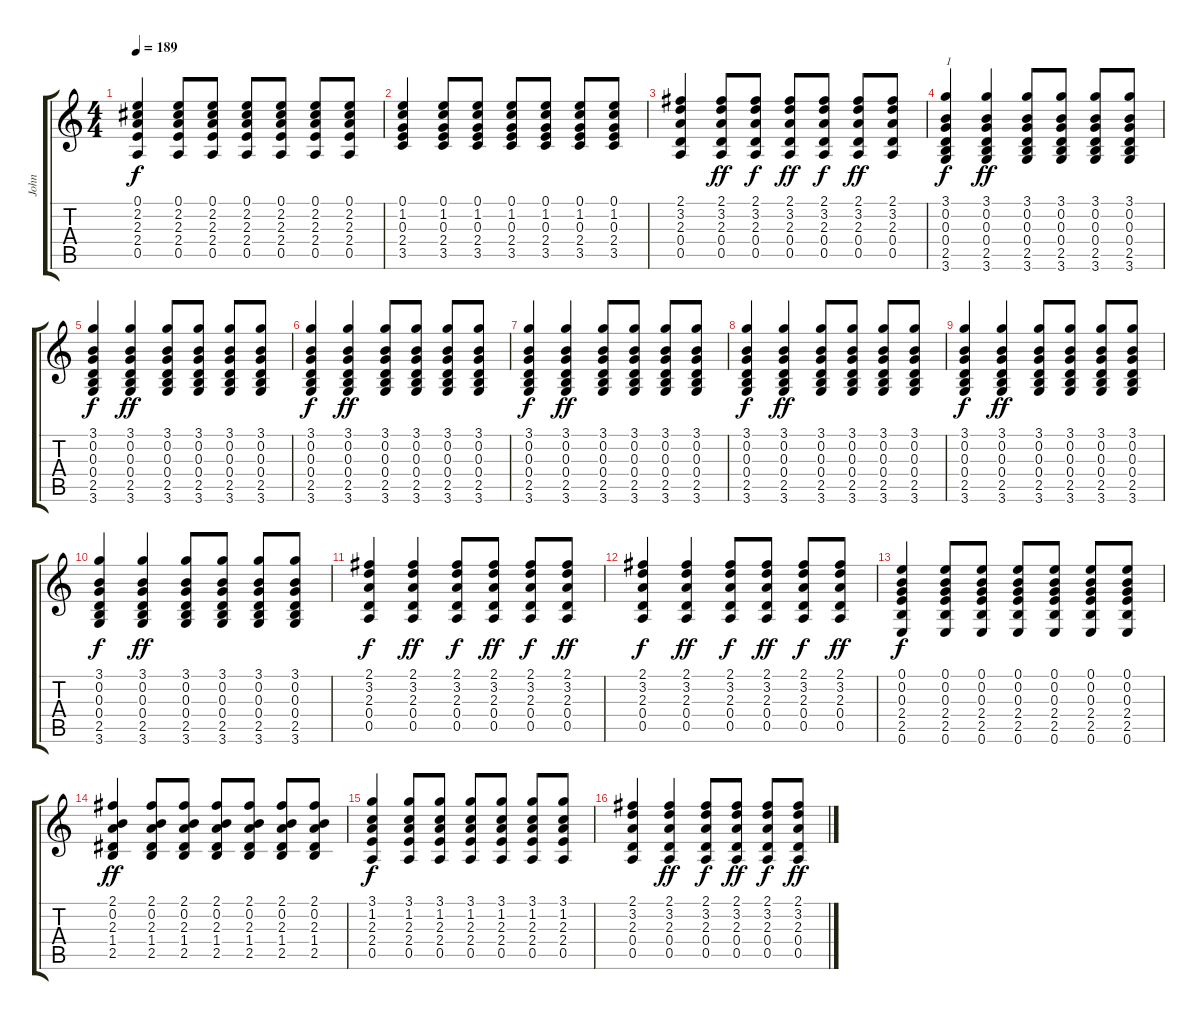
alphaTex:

\track ("John" "John") {instrument acousticguitarsteel}
\staff {score tabs}
\tuning (E4 B3 G3 D3 A2 E2) {hide}
\ts (4 4)
\tempo 189
\clef g2
\ks c
(0.1 2.2 2.3 2.4 0.5).4{dy f} (0.1 2.2 2.3 2.4 0.5).8 (0.1 2.2 2.3 2.4 0.5).8 (0.1 2.2 2.3 2.4 0.5).8 (0.1 2.2 2.3 2.4 0.5).8 (0.1 2.2 2.3 2.4 0.5).8 (0.1 2.2 2.3 2.4 0.5).8 |
(0.1 1.2 0.3 2.4 3.5).4 (0.1 1.2 0.3 2.4 3.5).8 (0.1 1.2 0.3 2.4 3.5).8 (0.1 1.2 0.3 2.4 3.5).8 (0.1 1.2 0.3 2.4 3.5).8 (0.1 1.2 0.3 2.4 3.5).8 (0.1 1.2 0.3 2.4 3.5).8 |
(2.1 3.2 2.3 0.4 0.5).4 (2.1 3.2 2.3 0.4 0.5).8{dy ff} (2.1 3.2 2.3 0.4 0.5).8{dy f} (2.1 3.2 2.3 0.4 0.5).8{dy ff} (2.1 3.2 2.3 0.4 0.5).8{dy f} (2.1 3.2 2.3 0.4 0.5).8{dy ff} (2.1 3.2 2.3 0.4 0.5).8 |
(3.1 0.2 0.3 0.4 2.5 3.6).4{txt "1" dy f} (3.1 0.2 0.3 0.4 2.5 3.6).4{dy ff} (3.1 0.2 0.3 0.4 2.5 3.6).8 (3.1 0.2 0.3 0.4 2.5 3.6).8 (3.1 0.2 0.3 0.4 2.5 3.6).8 (3.1 0.2 0.3 0.4 2.5 3.6).8 |
(3.1 0.2 0.3 0.4 2.5 3.6).4{dy f} (3.1 0.2 0.3 0.4 2.5 3.6).4{dy ff} (3.1 0.2 0.3 0.4 2.5 3.6).8 (3.1 0.2 0.3 0.4 2.5 3.6).8 (3.1 0.2 0.3 0.4 2.5 3.6).8 (3.1 0.2 0.3 0.4 2.5 3.6).8 |
(3.1 0.2 0.3 0.4 2.5 3.6).4{dy f} (3.1 0.2 0.3 0.4 2.5 3.6).4{dy ff} (3.1 0.2 0.3 0.4 2.5 3.6).8 (3.1 0.2 0.3 0.4 2.5 3.6).8 (3.1 0.2 0.3 0.4 2.5 3.6).8 (3.1 0.2 0.3 0.4 2.5 3.6).8 |
(3.1 0.2 0.3 0.4 2.5 3.6).4{dy f} (3.1 0.2 0.3 0.4 2.5 3.6).4{dy ff} (3.1 0.2 0.3 0.4 2.5 3.6).8 (3.1 0.2 0.3 0.4 2.5 3.6).8 (3.1 0.2 0.3 0.4 2.5 3.6).8 (3.1 0.2 0.3 0.4 2.5 3.6).8 |
(3.1 0.2 0.3 0.4 2.5 3.6).4{dy f} (3.1 0.2 0.3 0.4 2.5 3.6).4{dy ff} (3.1 0.2 0.3 0.4 2.5 3.6).8 (3.1 0.2 0.3 0.4 2.5 3.6).8 (3.1 0.2 0.3 0.4 2.5 3.6).8 (3.1 0.2 0.3 0.4 2.5 3.6).8 |
(3.1 0.2 0.3 0.4 2.5 3.6).4{dy f} (3.1 0.2 0.3 0.4 2.5 3.6).4{dy ff} (3.1 0.2 0.3 0.4 2.5 3.6).8 (3.1 0.2 0.3 0.4 2.5 3.6).8 (3.1 0.2 0.3 0.4 2.5 3.6).8 (3.1 0.2 0.3 0.4 2.5 3.6).8 |
(3.1 0.2 0.3 0.4 2.5 3.6).4{dy f} (3.1 0.2 0.3 0.4 2.5 3.6).4{dy ff} (3.1 0.2 0.3 0.4 2.5 3.6).8 (3.1 0.2 0.3 0.4 2.5 3.6).8 (3.1 0.2 0.3 0.4 2.5 3.6).8 (3.1 0.2 0.3 0.4 2.5 3.6).8 |
(2.1 3.2 2.3 0.4 0.5).4{dy f} (2.1 3.2 2.3 0.4 0.5).4{dy ff} (2.1 3.2 2.3 0.4 0.5).8{dy f} (2.1 3.2 2.3 0.4 0.5).8{dy ff} (2.1 3.2 2.3 0.4 0.5).8{dy f} (2.1 3.2 2.3 0.4 0.5).8{dy ff} |
(2.1 3.2 2.3 0.4 0.5).4{dy f} (2.1 3.2 2.3 0.4 0.5).4{dy ff} (2.1 3.2 2.3 0.4 0.5).8{dy f} (2.1 3.2 2.3 0.4 0.5).8{dy ff} (2.1 3.2 2.3 0.4 0.5).8{dy f} (2.1 3.2 2.3 0.4 0.5).8{dy ff} |
(0.1 0.2 0.3 2.4 2.5 0.6).4{dy f} (0.1 0.2 0.3 2.4 2.5 0.6).8 (0.1 0.2 0.3 2.4 2.5 0.6).8 (0.1 0.2 0.3 2.4 2.5 0.6).8 (0.1 0.2 0.3 2.4 2.5 0.6).8 (0.1 0.2 0.3 2.4 2.5 0.6).8 (0.1 0.2 0.3 2.4 2.5 0.6).8 |
(2.1 0.2 2.3 1.4 2.5).4{dy ff} (2.1 0.2 2.3 1.4 2.5).8 (2.1 0.2 2.3 1.4 2.5).8 (2.1 0.2 2.3 1.4 2.5).8 (2.1 0.2 2.3 1.4 2.5).8 (2.1 0.2 2.3 1.4 2.5).8 (2.1 0.2 2.3 1.4 2.5).8 |
(3.1 1.2 2.3 2.4 0.5).4{dy f} (3.1 1.2 2.3 2.4 0.5).8 (3.1 1.2 2.3 2.4 0.5).8 (3.1 1.2 2.3 2.4 0.5).8 (3.1 1.2 2.3 2.4 0.5).8 (3.1 1.2 2.3 2.4 0.5).8 (3.1 1.2 2.3 2.4 0.5).8 |
(2.1 3.2 2.3 0.4 0.5).4 (2.1 3.2 2.3 0.4 0.5).4{dy ff} (2.1 3.2 2.3 0.4 0.5).8{dy f} (2.1 3.2 2.3 0.4 0.5).8{dy ff} (2.1 3.2 2.3 0.4 0.5).8{dy f} (2.1 3.2 2.3 0.4 0.5).8{dy ff}
